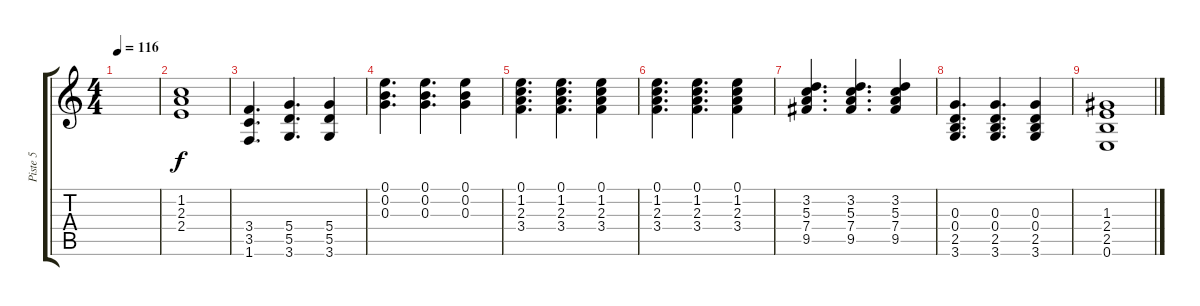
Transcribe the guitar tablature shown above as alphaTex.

\track ("Piste 5" "Piste 5") {instrument distortionguitar}
\staff {score tabs}
\tuning (E4 B3 G3 D3 A2 E2) {hide}
\ts (4 4)
\tempo 116
\clef g2
\ks c
|
(1.2 2.3 2.4).1 |
(3.4 3.5 1.6).4{d} (5.4 5.5 3.6).4{d} (5.4 5.5 3.6).4 |
(0.1 0.2 0.3).4{d} (0.1 0.2 0.3).4{d} (0.1 0.2 0.3).4 |
(0.1 1.2 2.3 3.4).4{d} (0.1 1.2 2.3 3.4).4{d} (0.1 1.2 2.3 3.4).4 |
(0.1 1.2 2.3 3.4).4{d} (0.1 1.2 2.3 3.4).4{d} (0.1 1.2 2.3 3.4).4 |
(3.2 5.3 7.4 9.5).4{d} (3.2 5.3 7.4 9.5).4{d} (3.2 5.3 7.4 9.5).4 |
(0.3 0.4 2.5 3.6).4{d} (0.3 0.4 2.5 3.6).4{d} (0.3 0.4 2.5 3.6).4 |
(1.3 2.4 2.5 0.6).1
